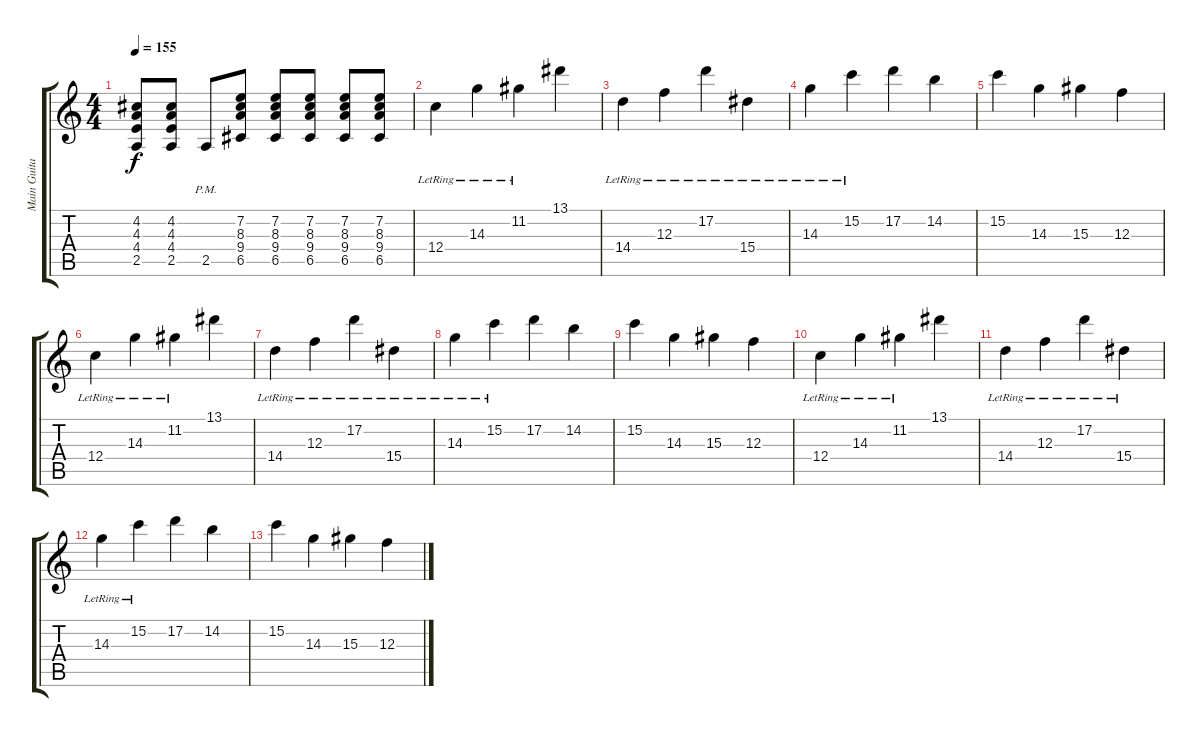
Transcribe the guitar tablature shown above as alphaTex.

\track ("Main Guitar" "Main Guita") {instrument distortionguitar}
\staff {score tabs}
\tuning (D4 A3 F3 C3 G2 C2) {hide}
\ts (4 4)
\tempo 155
\clef g2
\ks c
(4.2{t} 4.3{t} 4.4{t} 2.5{t}).8{dy f} (4.2 4.3 4.4 2.5).8 2.5{pm}.8 (7.2 8.3 9.4 6.5).8 (7.2 8.3 9.4 6.5).8 (7.2 8.3 9.4 6.5).8 (7.2 8.3 9.4 6.5).8 (7.2 8.3 9.4 6.5).8 |
12.4{lr}.4 14.3{lr}.4 11.2{lr}.4 13.1.4 |
14.4{lr}.4 12.3{lr}.4 17.2{lr}.4 15.4{lr}.4 |
14.3{lr}.4 15.2{lr}.4 17.2.4 14.2.4 |
15.2.4 14.3.4 15.3.4 12.3.4 |
12.4{lr}.4 14.3{lr}.4 11.2{lr}.4 13.1.4 |
14.4{lr}.4 12.3{lr}.4 17.2{lr}.4 15.4{lr}.4 |
14.3{lr}.4 15.2{lr}.4 17.2.4 14.2.4 |
15.2.4 14.3.4 15.3.4 12.3.4 |
12.4{lr}.4 14.3{lr}.4 11.2{lr}.4 13.1.4 |
14.4{lr}.4 12.3{lr}.4 17.2{lr}.4 15.4{lr}.4 |
14.3{lr}.4 15.2{lr}.4 17.2.4 14.2.4 |
15.2.4 14.3.4 15.3.4 12.3.4
